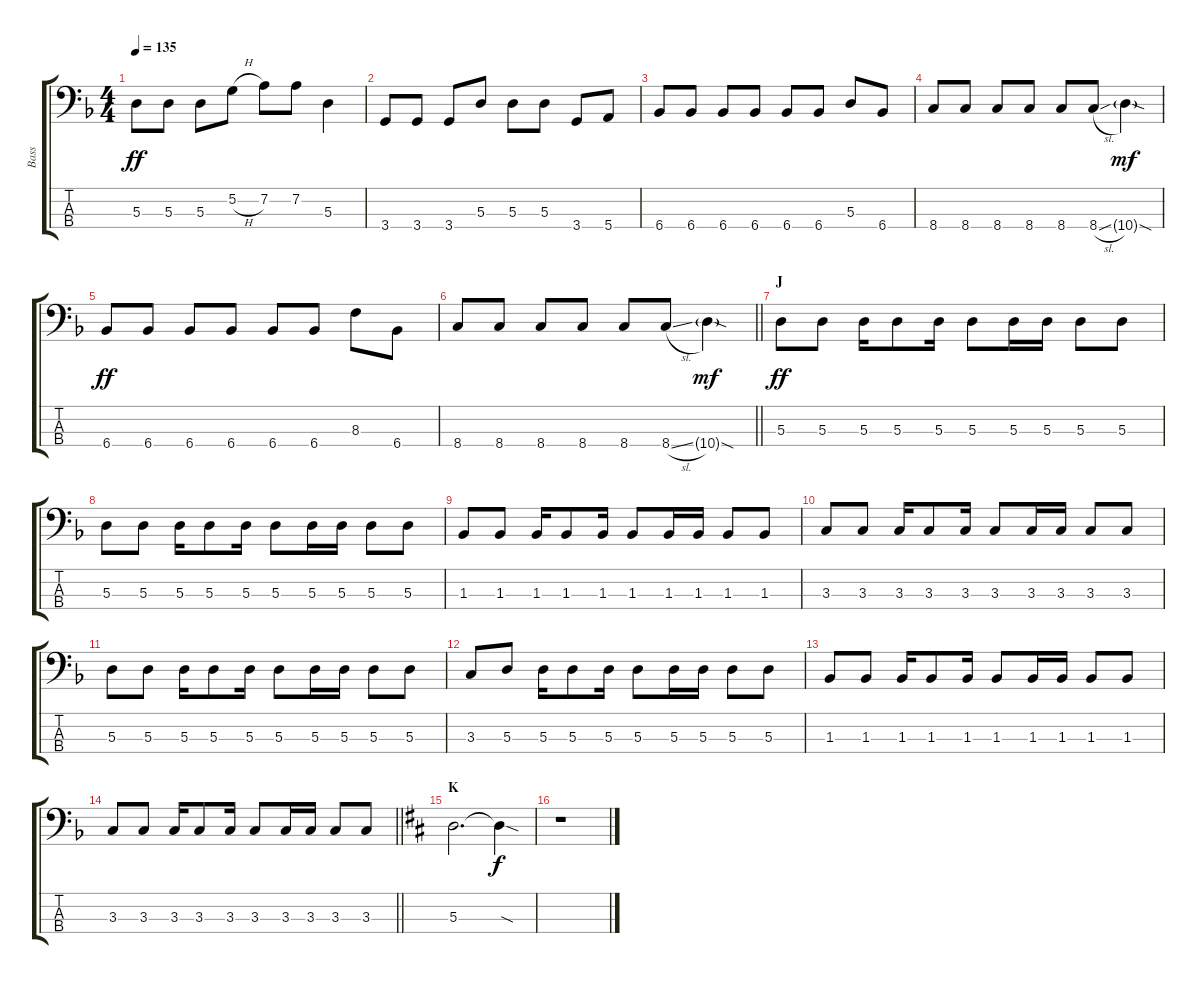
\track ("Bass" "Bass") {instrument electricbasspick}
\staff {score tabs}
\tuning (G2 D2 A1 E1) {hide}
\ts (4 4)
\tempo 135
\clef f4
\ks f
5.3.8{dy ff} 5.3.8 5.3.8 5.2{h}.8 7.2.8 7.2.8 5.3.4 |
3.4.8 3.4.8 3.4.8 5.3.8 5.3.8 5.3.8 3.4.8 5.4.8 |
6.4.8 6.4.8 6.4.8 6.4.8 6.4.8 6.4.8 5.3.8 6.4.8 |
8.4.8 8.4.8 8.4.8 8.4.8 8.4.8 8.4{sl}.8 10.4{sod g}.4{dy mf} |
6.4.8{dy ff} 6.4.8 6.4.8 6.4.8 6.4.8 6.4.8 8.3.8 6.4.8 |
\barLineRight lightlight
8.4.8 8.4.8 8.4.8 8.4.8 8.4.8 8.4{sl}.8 10.4{sod g}.4{dy mf} |
\section ("" "J")
5.3.8{dy ff} 5.3.8 5.3.16 5.3.8 5.3.16 5.3.8 5.3.16 5.3.16 5.3.8 5.3.8 |
5.3.8 5.3.8 5.3.16 5.3.8 5.3.16 5.3.8 5.3.16 5.3.16 5.3.8 5.3.8 |
1.3.8 1.3.8 1.3.16 1.3.8 1.3.16 1.3.8 1.3.16 1.3.16 1.3.8 1.3.8 |
3.3.8 3.3.8 3.3.16 3.3.8 3.3.16 3.3.8 3.3.16 3.3.16 3.3.8 3.3.8 |
5.3.8 5.3.8 5.3.16 5.3.8 5.3.16 5.3.8 5.3.16 5.3.16 5.3.8 5.3.8 |
3.3.8 5.3.8 5.3.16 5.3.8 5.3.16 5.3.8 5.3.16 5.3.16 5.3.8 5.3.8 |
1.3.8 1.3.8 1.3.16 1.3.8 1.3.16 1.3.8 1.3.16 1.3.16 1.3.8 1.3.8 |
\barLineRight lightlight
3.3.8 3.3.8 3.3.16 3.3.8 3.3.16 3.3.8 3.3.16 3.3.16 3.3.8 3.3.8 |
\section ("" "K")
\ks d
5.3.2{d} 5.3{sod t}.4{dy f} |
r.1
